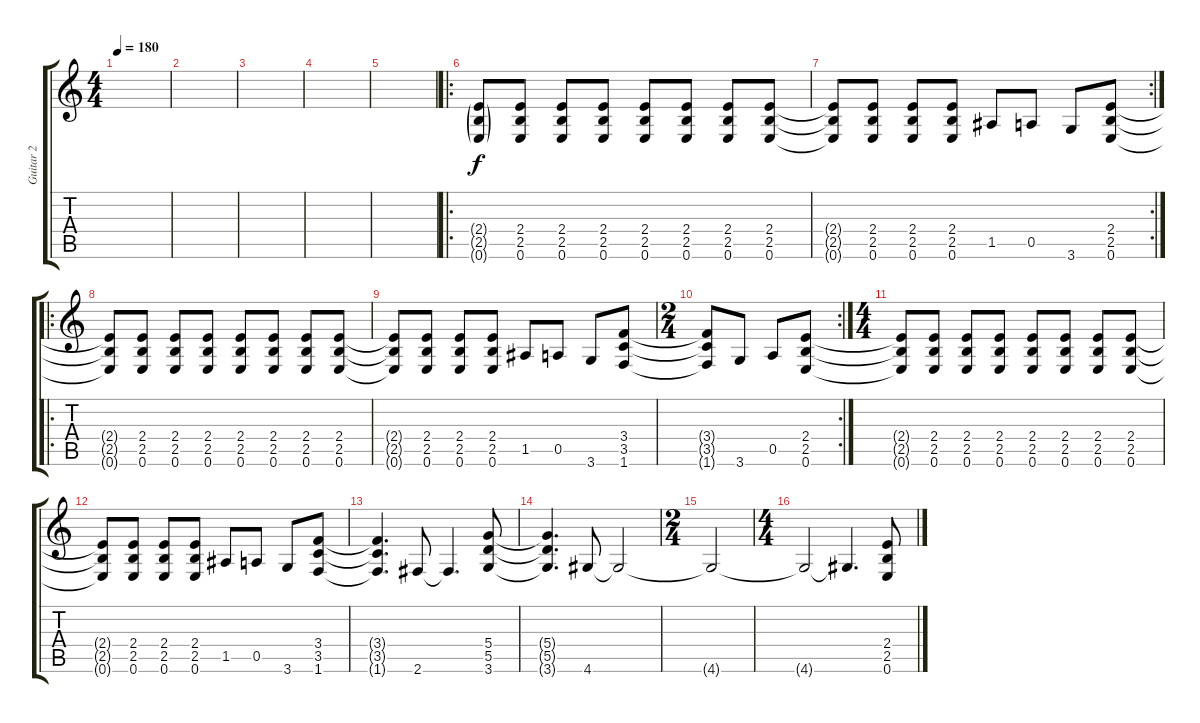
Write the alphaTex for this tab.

\track ("Guitar 2" "Guitar 2") {instrument distortionguitar}
\staff {score tabs}
\tuning (E4 B3 G3 D3 A2 E2) {hide}
\ts (4 4)
\tempo 180
\clef g2
\ks c
|
|
|
|
|
\ro
(2.4{g} 2.5{g} 0.6{g}).8{volume 12} (2.4 2.5 0.6).8{dy f} (2.4 2.5 0.6).8 (2.4 2.5 0.6).8 (2.4 2.5 0.6).8 (2.4 2.5 0.6).8 (2.4 2.5 0.6).8 (2.4 2.5 0.6).8 |
\rc 2
(2.4{t} 2.5{t} 0.6{t}).8 (2.4 2.5 0.6).8 (2.4 2.5 0.6).8 (2.4 2.5 0.6).8 1.5.8 0.5.8 3.6.8 (2.4 2.5 0.6).8 |
\ro
(2.4{t} 2.5{t} 0.6{t}).8 (2.4 2.5 0.6).8 (2.4 2.5 0.6).8 (2.4 2.5 0.6).8 (2.4 2.5 0.6).8 (2.4 2.5 0.6).8 (2.4 2.5 0.6).8 (2.4 2.5 0.6).8 |
(2.4{t} 2.5{t} 0.6{t}).8 (2.4 2.5 0.6).8 (2.4 2.5 0.6).8 (2.4 2.5 0.6).8 1.5.8 0.5.8 3.6.8 (3.4 3.5 1.6).8 |
\rc 2
\ts (2 4)
(3.4{t} 3.5{t} 1.6{t}).8 3.6.8 0.5.8 (2.4 2.5 0.6).8 |
\ts (4 4)
(2.4{t} 2.5{t} 0.6{t}).8 (2.4 2.5 0.6).8 (2.4 2.5 0.6).8 (2.4 2.5 0.6).8 (2.4 2.5 0.6).8 (2.4 2.5 0.6).8 (2.4 2.5 0.6).8 (2.4 2.5 0.6).8 |
(2.4{t} 2.5{t} 0.6{t}).8 (2.4 2.5 0.6).8 (2.4 2.5 0.6).8 (2.4 2.5 0.6).8 1.5.8 0.5.8 3.6.8 (3.4 3.5 1.6).8 |
(3.4{t} 3.5{t} 1.6{t}).4{d} 2.6.8 2.6{t}.4{d} (5.4 5.5 3.6).8 |
(5.4{t} 5.5{t} 3.6{t}).4{d} 4.6.8 4.6{t}.2 |
\ts (2 4)
4.6{t}.2 |
\ts (4 4)
4.6{t}.2 4.6{t}.4{d} (2.4 2.5 0.6).8
